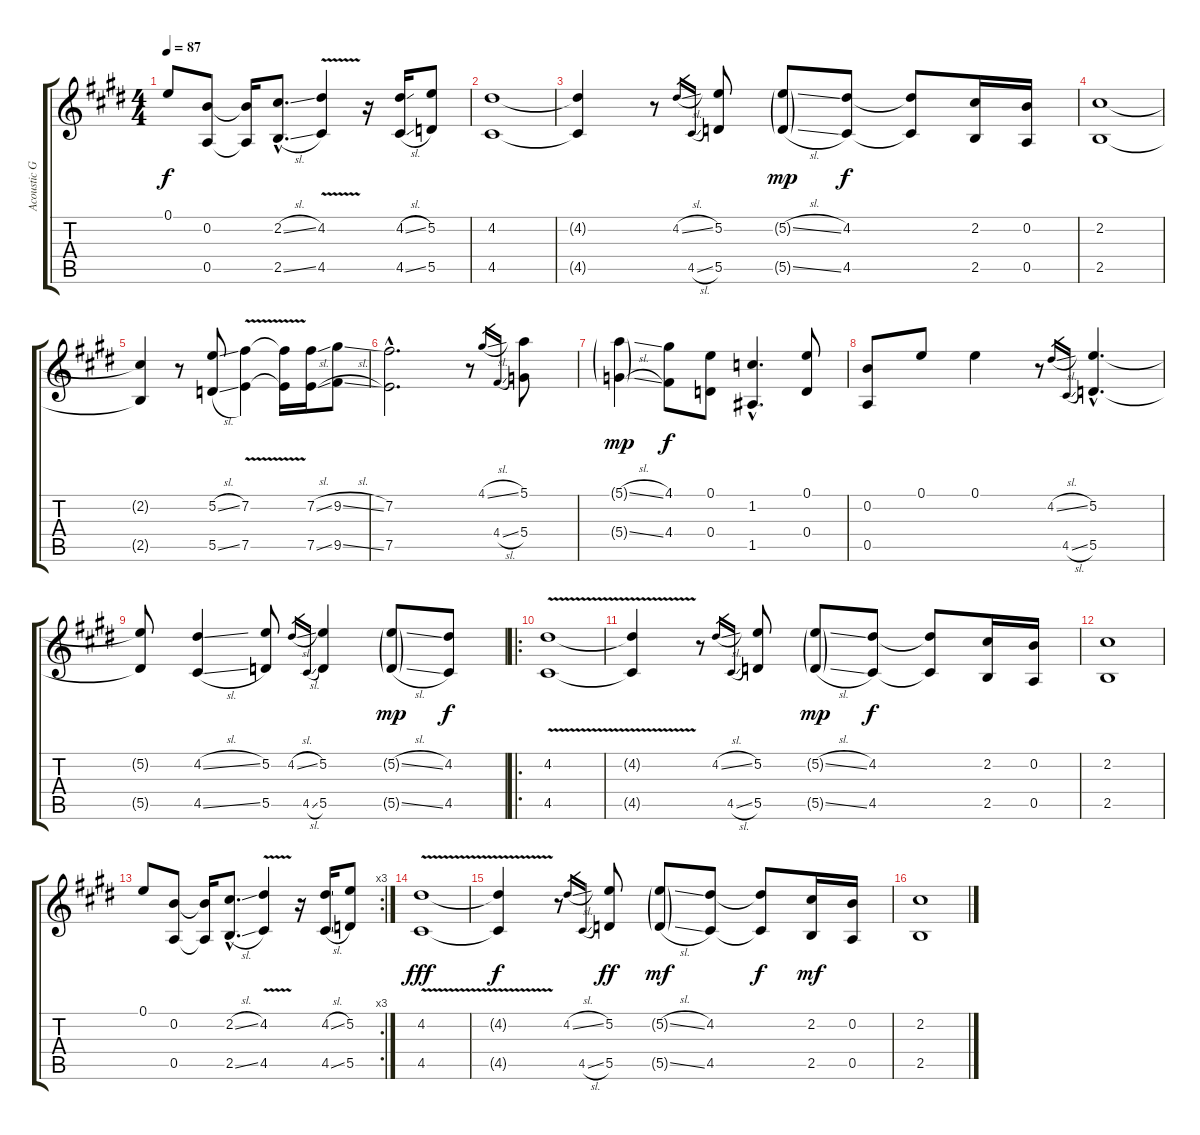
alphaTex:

\track ("Acoustic Guitar " "Acoustic G") {instrument acousticguitarsteel}
\staff {score tabs}
\tuning (E4 B3 G3 D3 A2 E2) {hide}
\ts (4 4)
\tempo 87
\clef g2
\ks e
0.1{t}.8{dy f} (0.2 0.5).8 (0.2{t} 0.5{t}).16 (2.2{sl hac} 2.5{sl hac}).8{d} (4.2 4.5{v}).4 r.16 (4.2{sl} 4.5{sl}).16 (5.2 5.5).8 |
(4.2 4.5).1 |
(4.2{t} 4.5{t}).4 r.8 4.2{sl}.16{gr} 4.5{sl}.16{gr} (5.2 5.5).8 (5.2{sl g} 5.5{sl g}).8{dy mp} (4.2 4.5).8{dy f} (4.2{t} 4.5{t}).8 (2.2 2.5).16 (0.2 0.5).16 |
(2.2 2.5).1 |
(2.2{t} 2.5{t}).4 r.8 (5.2{sl} 5.5{sl}).8 (7.2 7.5{v}).4 (7.2{t} 7.5{t}).16 (7.2{sl} 7.5{sl}).16 (9.2{sl} 9.5{sl}).8 |
(7.2{hac} 7.5{hac}).2{d} r.8 4.1{sl}.16{gr} 4.4{sl}.16{gr} (5.1 5.4).8 |
(5.1{sl g} 5.4{sl g}).4{dy mp} (4.1 4.4).8{dy f} (0.1 0.4).8 (1.2{hac} 1.5{hac}).4{d} (0.1 0.4).8 |
(0.2 0.5).8 0.1.8 0.1.4 r.8 4.2{sl}.16{gr} 4.5{sl}.16{gr} (5.2{hac} 5.5{hac}).4{d} |
(5.2{t} 5.5{t}).8 (4.2{sl} 4.5{sl}).4 (5.2 5.5).8 4.2{sl}.16{gr} 4.5{sl}.16{gr} (5.2 5.5).4 (5.2{sl g} 5.5{sl g}).8{dy mp} (4.2 4.5).8{dy f} |
\ro
(4.2 4.5{v}).1 |
(4.2{t} 4.5{t}).4 r.8 4.2{sl}.16{gr} 4.5{sl}.16{gr} (5.2 5.5).8 (5.2{sl g} 5.5{sl g}).8{dy mp} (4.2 4.5).8{dy f} (4.2{t} 4.5{t}).8 (2.2 2.5).16 (0.2 0.5).16 |
(2.2 2.5).1 |
\rc 3
0.1.8 (0.2 0.5).8 (0.2{t} 0.5{t}).16 (2.2{sl hac} 2.5{sl hac}).8{d} (4.2 4.5{v}).4 r.16 (4.2{sl} 4.5{sl}).16 (5.2 5.5).8 |
(4.2 4.5{v}).1{dy fff volume 9} |
(4.2{t} 4.5{t}).4{dy f} r.8 4.2{sl}.16{gr} 4.5{sl}.16{gr} (5.2 5.5).8{dy ff} (5.2{sl g} 5.5{sl g}).8{dy mf} (4.2 4.5).8 (4.2{t} 4.5{t}).8{dy f} (2.2 2.5).16{dy mf} (0.2 0.5).16 |
(2.2 2.5).1
